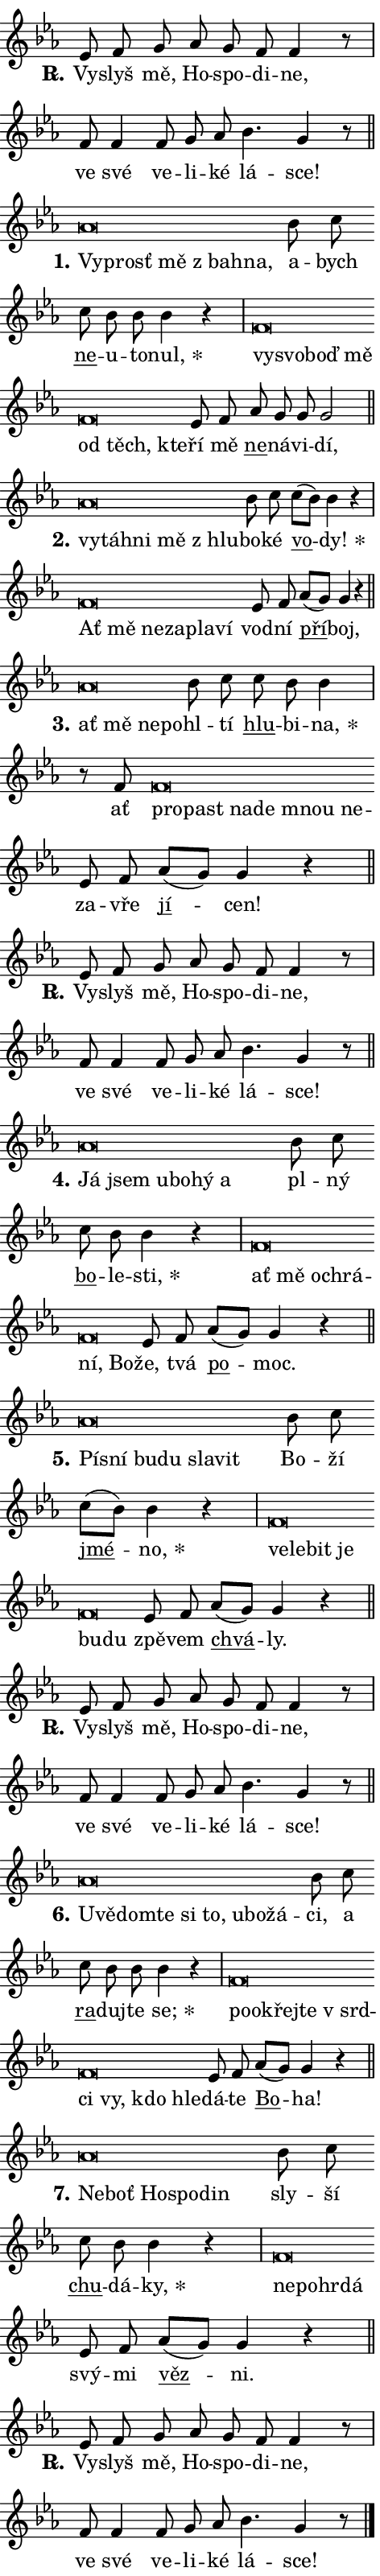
\version "2.24.0"
\header { tagline = "" }
\paper {
  indent = 0\cm
  top-margin = 0\cm
  right-margin = 0.13\cm % to fit lyric hyphens
  bottom-margin = 0\cm
  left-margin = 0\cm
  paper-width = 8\cm
  page-breaking = #ly:one-page-breaking
  system-system-spacing.basic-distance = #11
  score-system-spacing.basic-distance = #11
  ragged-last = ##f
}


%% Author: Thomas Morley
%% https://lists.gnu.org/archive/html/lilypond-user/2020-05/msg00002.html
#(define (line-position grob)
"Returns position of @var[grob} in current system:
   @code{'start}, if at first time-step
   @code{'end}, if at last time-step
   @code{'middle} otherwise
"
  (let* ((col (ly:item-get-column grob))
         (ln (ly:grob-object col 'left-neighbor))
         (rn (ly:grob-object col 'right-neighbor))
         (col-to-check-left (if (ly:grob? ln) ln col))
         (col-to-check-right (if (ly:grob? rn) rn col))
         (break-dir-left
           (and
             (ly:grob-property col-to-check-left 'non-musical #f)
             (ly:item-break-dir col-to-check-left)))
         (break-dir-right
           (and
             (ly:grob-property col-to-check-right 'non-musical #f)
             (ly:item-break-dir col-to-check-right))))
        (cond ((eqv? 1 break-dir-left) 'start)
              ((eqv? -1 break-dir-right) 'end)
              (else 'middle))))

#(define (tranparent-at-line-position vctor)
  (lambda (grob)
  "Relying on @code{line-position} select the relevant enry from @var{vctor}.
Used to determine transparency,"
    (case (line-position grob)
      ((end) (not (vector-ref vctor 0)))
      ((middle) (not (vector-ref vctor 1)))
      ((start) (not (vector-ref vctor 2))))))

noteHeadBreakVisibility =
#(define-music-function (break-visibility)(vector?)
"Makes @code{NoteHead}s transparent relying on @var{break-visibility}"
#{
  \override NoteHead.transparent =
    #(tranparent-at-line-position break-visibility)
#})

#(define delete-ledgers-for-transparent-note-heads
  (lambda (grob)
    "Reads whether a @code{NoteHead} is transparent.
If so this @code{NoteHead} is removed from @code{'note-heads} from
@var{grob}, which is supposed to be @code{LedgerLineSpanner}.
As a result ledgers are not printed for this @code{NoteHead}"
    (let* ((nhds-array (ly:grob-object grob 'note-heads))
           (nhds-list
             (if (ly:grob-array? nhds-array)
                 (ly:grob-array->list nhds-array)
                 '()))
           ;; Relies on the transparent-property being done before
           ;; Staff.LedgerLineSpanner.after-line-breaking is executed.
           ;; This is fragile ...
           (to-keep
             (remove
               (lambda (nhd)
                 (ly:grob-property nhd 'transparent #f))
               nhds-list)))
      ;; TODO find a better method to iterate over grob-arrays, similiar
      ;; to filter/remove etc for lists
      ;; For now rebuilt from scratch
      (set! (ly:grob-object grob 'note-heads)  '())
      (for-each
        (lambda (nhd)
          (ly:pointer-group-interface::add-grob grob 'note-heads nhd))
        to-keep))))

squashNotes = {
  \override NoteHead.X-extent = #'(-0.2 . 0.2)
  \override NoteHead.Y-extent = #'(-0.75 . 0)
  \override NoteHead.stencil =
    #(lambda (grob)
       (let ((pos (ly:grob-property grob 'staff-position)))
         (begin
           (if (< pos -7) (display "ERROR: Lower brevis then expected\n") (display ""))
           (if (<= pos -6) ly:text-interface::print ly:note-head::print))))
}
unSquashNotes = {
  \revert NoteHead.X-extent
  \revert NoteHead.Y-extent
  \revert NoteHead.stencil
}

hideNotes = \noteHeadBreakVisibility #begin-of-line-visible
unHideNotes = \noteHeadBreakVisibility #all-visible

% work-around for resetting accidentals
% https://lilypond.org/doc/v2.23/Documentation/notation/displaying-rhythms#unmetered-music
cadenzaMeasure = {
  \cadenzaOff
  \partial 1024 s1024
  \cadenzaOn
}

#(define-markup-command (accent layout props text) (markup?)
  "Underline accented syllable"
  (interpret-markup layout props
    #{\markup \override #'(offset . 4.3) \underline { #text }#}))

responsum = \markup \concat {
  "R" \hspace #-1.05 \path #0.1 #'((moveto 0 0.07) (lineto 0.9 0.8)) \hspace #0.05 "."
}

spaceSize = #0.6828661417322834 % exact space size for TeX Gyre Schola

\layout {
  \context {
    \Staff
    \remove "Time_signature_engraver"
    \override LedgerLineSpanner.after-line-breaking = #delete-ledgers-for-transparent-note-heads
  }
  \context {
    \Lyrics {
      \override LyricSpace.minimum-distance = \spaceSize
      \override LyricText.font-name = #"TeX Gyre Schola"
      \override LyricText.font-size = 1
      \override StanzaNumber.font-name = #"TeX Gyre Schola Bold"
      \override StanzaNumber.font-size = 1
    }
  }
  \context {
    \Score 
    \override NoteHead.text =
      #(lambda (grob) 
        (let ((pos (ly:grob-property grob 'staff-position)))
          #{\markup {
            \combine
              \halign #-0.55 \raise #(if (= pos -6) 0 0.5) \override #'(thickness . 2) \draw-line #'(3.2 . 0)
              \musicglyph "noteheads.sM1"
          }#}))
  }
}

% magnetic-lyrics.ily
%
%   written by
%     Jean Abou Samra <jean@abou-samra.fr>
%     Werner Lemberg <wl@gnu.org>
%
%   adapted by
%     Jiri Hon <jiri.hon@gmail.com>
%
% Version 2022-Apr-15

% https://www.mail-archive.com/lilypond-user@gnu.org/msg149350.html

#(define (Left_hyphen_pointer_engraver context)
   "Collect syllable-hyphen-syllable occurrences in lyrics and store
them in properties.  This engraver only looks to the left.  For
example, if the lyrics input is @code{foo -- bar}, it does the
following.

@itemize @bullet
@item
Set the @code{text} property of the @code{LyricHyphen} grob between
@q{foo} and @q{bar} to @code{foo}.

@item
Set the @code{left-hyphen} property of the @code{LyricText} grob with
text @q{foo} to the @code{LyricHyphen} grob between @q{foo} and
@q{bar}.
@end itemize

Use this auxiliary engraver in combination with the
@code{lyric-@/text::@/apply-@/magnetic-@/offset!} hook."
   (let ((hyphen #f)
         (text #f))
     (make-engraver
      (acknowledgers
       ((lyric-syllable-interface engraver grob source-engraver)
        (set! text grob)))
      (end-acknowledgers
       ((lyric-hyphen-interface engraver grob source-engraver)
        ;(when (not (grob::has-interface grob 'lyric-space-interface))
          (set! hyphen grob)));)
      ((stop-translation-timestep engraver)
       (when (and text hyphen)
         (ly:grob-set-object! text 'left-hyphen hyphen))
       (set! text #f)
       (set! hyphen #f)))))

#(define (lyric-text::apply-magnetic-offset! grob)
   "If the space between two syllables is less than the value in
property @code{LyricText@/.details@/.squash-threshold}, move the right
syllable to the left so that it gets concatenated with the left
syllable.

Use this function as a hook for
@code{LyricText@/.after-@/line-@/breaking} if the
@code{Left_@/hyphen_@/pointer_@/engraver} is active."
   (let ((hyphen (ly:grob-object grob 'left-hyphen #f)))
     (when hyphen
       (let ((left-text (ly:spanner-bound hyphen LEFT)))
         (when (grob::has-interface left-text 'lyric-syllable-interface)
           (let* ((common (ly:grob-common-refpoint grob left-text X))
                  (this-x-ext (ly:grob-extent grob common X))
                  (left-x-ext
                   (begin
                     ;; Trigger magnetism for left-text.
                     (ly:grob-property left-text 'after-line-breaking)
                     (ly:grob-extent left-text common X)))
                  ;; `delta` is the gap width between two syllables.
                  (delta (- (interval-start this-x-ext)
                            (interval-end left-x-ext)))
                  (details (ly:grob-property grob 'details))
                  (threshold (assoc-get 'squash-threshold details 0.2)))
             (when (< delta threshold)
               (let* (;; We have to manipulate the input text so that
                      ;; ligatures crossing syllable boundaries are not
                      ;; disabled.  For languages based on the Latin
                      ;; script this is essentially a beautification.
                      ;; However, for non-Western scripts it can be a
                      ;; necessity.
                      (lt (ly:grob-property left-text 'text))
                      (rt (ly:grob-property grob 'text))
                      (is-space (grob::has-interface hyphen 'lyric-space-interface))
                      (space (if is-space " " ""))
                      (extra-delta (if is-space spaceSize 0))
                      ;; Append new syllable.
                      (ltrt-space (if (and (string? lt) (string? rt))
                                (string-append lt space rt)
                                (make-concat-markup (list lt space rt))))
                      ;; Right-align `ltrt` to the right side.
                      (ltrt-space-markup (grob-interpret-markup
                               grob
                               (make-translate-markup
                                (cons (interval-length this-x-ext) 0)
                                (make-right-align-markup ltrt-space)))))
                 (begin
                   ;; Don't print `left-text`.
                   (ly:grob-set-property! left-text 'stencil #f)
                   ;; Set text and stencil (which holds all collected
                   ;; syllables so far) and shift it to the left.
                   (ly:grob-set-property! grob 'text ltrt-space)
                   (ly:grob-set-property! grob 'stencil ltrt-space-markup)
                   (ly:grob-translate-axis! grob (- (- delta extra-delta)) X))))))))))


#(define (lyric-hyphen::displace-bounds-first grob)
   ;; Make very sure this callback isn't triggered too early.
   (let ((left (ly:spanner-bound grob LEFT))
         (right (ly:spanner-bound grob RIGHT)))
     (ly:grob-property left 'after-line-breaking)
     (ly:grob-property right 'after-line-breaking)
     (ly:lyric-hyphen::print grob)))

squashThreshold = #0.4

\layout {
  \context {
    \Lyrics
    \consists #Left_hyphen_pointer_engraver
    \override LyricText.after-line-breaking =
      #lyric-text::apply-magnetic-offset!
    \override LyricHyphen.stencil = #lyric-hyphen::displace-bounds-first
    \override LyricText.details.squash-threshold = \squashThreshold
    \override LyricHyphen.minimum-distance = 0
    \override LyricHyphen.minimum-length = \squashThreshold
  }
}

squashText = \override LyricText.details.squash-threshold = 9999
unSquashText = \override LyricText.details.squash-threshold = \squashThreshold

leftText = \override LyricText.self-alignment-X = #LEFT
unLeftText = \revert LyricText.self-alignment-X

starOffset = #(lambda (grob) 
                (let ((x_offset (ly:self-alignment-interface::aligned-on-x-parent grob)))
                  (if (= x_offset 0) 0 (+ x_offset 1.2))))

star = #(define-music-function (syllable)(string?)
"Append star separator at the end of a syllable"
#{
  \once \override LyricText.X-offset = #starOffset
  \lyricmode { \markup {
    #syllable
    \override #'((font-name . "TeX Gyre Schola Bold")) \hspace #0.2 \lower #0.65 \larger "*"
  } }
#})

starAccent = #(define-music-function (syllable)(string?)
"Append star separator at the end of a syllable and make accent"
#{
  \once \override LyricText.X-offset = #starOffset
  \lyricmode { \markup {
    \accent #syllable
    \override #'((font-name . "TeX Gyre Schola Bold")) \hspace #0.2 \lower #0.65 \larger "*"
  } }
#})

breath = #(define-music-function (syllable)(string?)
"Append breathing indicator at the end of a syllable"
#{
  \lyricmode { \markup { #syllable "+" } }
#})

optionalBreath = #(define-music-function (syllable)(string?)
"Append optional breathing indicator at the end of a syllable"
#{
  \lyricmode { \markup { #syllable "(+)" } }
#})


\score {
    <<
        \new Voice = "melody" { \cadenzaOn \key es \major \relative { es'8 f g as g f f4 r8 \cadenzaMeasure \bar "|" f f4 \bar "" f8 g as \bar "" bes4. g4 r8 \cadenzaMeasure \bar "||" \break } }
        \new Lyrics \lyricsto "melody" { \lyricmode { \set stanza = \responsum
Vy -- slyš mě, Ho -- spo -- di -- ne, ve své ve -- li -- ké lá -- sce! } }
    >>
    \layout {}
}

\score {
    <<
        \new Voice = "melody" { \cadenzaOn \key es \major \relative { \squashNotes as'\breve*1/16 \hideNotes \breve*1/16 \bar "" \breve*1/16 \bar "" \breve*1/16 \breve*1/16 \bar "" \unHideNotes \unSquashNotes bes8 c \bar "" c bes bes bes4 r \cadenzaMeasure \bar "|" \squashNotes f\breve*1/16 \hideNotes \breve*1/16 \bar "" \breve*1/16 \bar "" \breve*1/16 \bar "" \breve*1/16 \bar "" \breve*1/16 \breve*1/16 \bar "" \unHideNotes \unSquashNotes es8 f \bar "" as g g g2 \cadenzaMeasure \bar "||" \break } }
        \new Lyrics \lyricsto "melody" { \lyricmode { \set stanza = "1."
\leftText Vy -- \squashText prosť mě "z ba" -- hna, \unLeftText \unSquashText a -- bych \markup \accent ne -- u -- to -- \star nul, \leftText vy -- \squashText svo -- boď mě od těch, kte -- \unLeftText \unSquashText ří mě \markup \accent ne -- ná -- vi -- dí, } }
    >>
    \layout {}
}

\score {
    <<
        \new Voice = "melody" { \cadenzaOn \key es \major \relative { \squashNotes as'\breve*1/16 \hideNotes \breve*1/16 \bar "" \breve*1/16 \bar "" \breve*1/16 \breve*1/16 \bar "" \unHideNotes \unSquashNotes bes8 c \bar "" c[( bes)] bes4 r \cadenzaMeasure \bar "|" \squashNotes f\breve*1/16 \hideNotes \breve*1/16 \bar "" \breve*1/16 \bar "" \breve*1/16 \bar "" \breve*1/16 \breve*1/16 \bar "" \unHideNotes \unSquashNotes es8 f \bar "" as[( g)] g4 r \cadenzaMeasure \bar "||" \break } }
        \new Lyrics \lyricsto "melody" { \lyricmode { \set stanza = "2."
\leftText vy -- \squashText táh -- ni mě "z hlu" -- \unLeftText \unSquashText bo -- ké \markup \accent vo -- \star dy! \leftText Ať \squashText mě ne -- za -- pla -- ví \unLeftText \unSquashText vod -- ní \markup \accent pří -- boj, } }
    >>
    \layout {}
}

\score {
    <<
        \new Voice = "melody" { \cadenzaOn \key es \major \relative { \squashNotes as'\breve*1/16 \hideNotes \breve*1/16 \bar "" \breve*1/16 \breve*1/16 \bar "" \unHideNotes \unSquashNotes bes8 c \bar "" c bes bes4 \cadenzaMeasure \bar "|" r8 f8 \squashNotes f\breve*1/16 \hideNotes \breve*1/16 \bar "" \breve*1/16 \bar "" \breve*1/16 \bar "" \breve*1/16 \breve*1/16 \bar "" \unHideNotes \unSquashNotes es8 f \bar "" as[( g)] g4 r \cadenzaMeasure \bar "||" \break } }
        \new Lyrics \lyricsto "melody" { \lyricmode { \set stanza = "3."
\leftText ať \squashText mě ne -- po -- \unLeftText \unSquashText hl -- tí \markup \accent hlu -- bi -- \star na, ať \leftText pro -- \squashText past na -- de mnou ne -- \unLeftText \unSquashText za -- vře \markup \accent jí -- cen! } }
    >>
    \layout {}
}

\score {
    <<
        \new Voice = "melody" { \cadenzaOn \key es \major \relative { es'8 f g as g f f4 r8 \cadenzaMeasure \bar "|" f f4 \bar "" f8 g as \bar "" bes4. g4 r8 \cadenzaMeasure \bar "||" \break } }
        \new Lyrics \lyricsto "melody" { \lyricmode { \set stanza = \responsum
Vy -- slyš mě, Ho -- spo -- di -- ne, ve své ve -- li -- ké lá -- sce! } }
    >>
    \layout {}
}

\score {
    <<
        \new Voice = "melody" { \cadenzaOn \key es \major \relative { \squashNotes as'\breve*1/16 \hideNotes \breve*1/16 \bar "" \breve*1/16 \bar "" \breve*1/16 \bar "" \breve*1/16 \breve*1/16 \bar "" \unHideNotes \unSquashNotes bes8 c \bar "" c bes bes4 r \cadenzaMeasure \bar "|" \squashNotes f\breve*1/16 \hideNotes \breve*1/16 \bar "" \breve*1/16 \bar "" \breve*1/16 \bar "" \breve*1/16 \breve*1/16 \bar "" \unHideNotes \unSquashNotes es8 f \bar "" as[( g)] g4 r \cadenzaMeasure \bar "||" \break } }
        \new Lyrics \lyricsto "melody" { \lyricmode { \set stanza = "4."
\leftText Já \squashText jsem u -- bo -- hý a \unLeftText \unSquashText pl -- ný \markup \accent bo -- le -- \star sti, \leftText ať \squashText mě o -- chrá -- ní, Bo -- \unLeftText \unSquashText že, tvá \markup \accent po -- moc. } }
    >>
    \layout {}
}

\score {
    <<
        \new Voice = "melody" { \cadenzaOn \key es \major \relative { \squashNotes as'\breve*1/16 \hideNotes \breve*1/16 \bar "" \breve*1/16 \bar "" \breve*1/16 \bar "" \breve*1/16 \breve*1/16 \bar "" \unHideNotes \unSquashNotes bes8 c \bar "" c[( bes)] bes4 r \cadenzaMeasure \bar "|" \squashNotes f\breve*1/16 \hideNotes \breve*1/16 \bar "" \breve*1/16 \bar "" \breve*1/16 \bar "" \breve*1/16 \breve*1/16 \bar "" \unHideNotes \unSquashNotes es8 f \bar "" as[( g)] g4 r \cadenzaMeasure \bar "||" \break } }
        \new Lyrics \lyricsto "melody" { \lyricmode { \set stanza = "5."
\leftText Pí -- \squashText sní bu -- du sla -- vit \unLeftText \unSquashText Bo -- ží \markup \accent jmé -- \star no, \leftText ve -- \squashText le -- bit je bu -- du \unLeftText \unSquashText zpě -- vem \markup \accent chvá -- ly. } }
    >>
    \layout {}
}

\score {
    <<
        \new Voice = "melody" { \cadenzaOn \key es \major \relative { es'8 f g as g f f4 r8 \cadenzaMeasure \bar "|" f f4 \bar "" f8 g as \bar "" bes4. g4 r8 \cadenzaMeasure \bar "||" \break } }
        \new Lyrics \lyricsto "melody" { \lyricmode { \set stanza = \responsum
Vy -- slyš mě, Ho -- spo -- di -- ne, ve své ve -- li -- ké lá -- sce! } }
    >>
    \layout {}
}

\score {
    <<
        \new Voice = "melody" { \cadenzaOn \key es \major \relative { \squashNotes as'\breve*1/16 \hideNotes \breve*1/16 \bar "" \breve*1/16 \bar "" \breve*1/16 \bar "" \breve*1/16 \bar "" \breve*1/16 \bar "" \breve*1/16 \bar "" \breve*1/16 \breve*1/16 \bar "" \unHideNotes \unSquashNotes bes8 c \bar "" c bes bes bes4 r \cadenzaMeasure \bar "|" \squashNotes f\breve*1/16 \hideNotes \breve*1/16 \bar "" \breve*1/16 \bar "" \breve*1/16 \bar "" \breve*1/16 \bar "" \breve*1/16 \bar "" \breve*1/16 \bar "" \breve*1/16 \breve*1/16 \bar "" \unHideNotes \unSquashNotes es8 f \bar "" as[( g)] g4 r \cadenzaMeasure \bar "||" \break } }
        \new Lyrics \lyricsto "melody" { \lyricmode { \set stanza = "6."
\leftText U -- \squashText vě -- dom -- te si to, u -- bo -- žá -- \unLeftText \unSquashText ci, a \markup \accent ra -- duj -- te \star se; \leftText po -- \squashText o -- křej -- te "v srd" -- ci vy, kdo hle -- \unLeftText \unSquashText dá -- te \markup \accent Bo -- ha! } }
    >>
    \layout {}
}

\score {
    <<
        \new Voice = "melody" { \cadenzaOn \key es \major \relative { \squashNotes as'\breve*1/16 \hideNotes \breve*1/16 \bar "" \breve*1/16 \bar "" \breve*1/16 \breve*1/16 \bar "" \unHideNotes \unSquashNotes bes8 c \bar "" c bes bes4 r \cadenzaMeasure \bar "|" \squashNotes f\breve*1/16 \hideNotes \breve*1/16 \bar "" \breve*1/16 \breve*1/16 \bar "" \unHideNotes \unSquashNotes es8 f \bar "" as[( g)] g4 r \cadenzaMeasure \bar "||" \break } }
        \new Lyrics \lyricsto "melody" { \lyricmode { \set stanza = "7."
\leftText Ne -- \squashText boť Ho -- spo -- din \unLeftText \unSquashText sly -- ší \markup \accent chu -- dá -- \star ky, \leftText ne -- \squashText po -- hr -- dá \unLeftText \unSquashText svý -- mi \markup \accent věz -- ni. } }
    >>
    \layout {}
}

\score {
    <<
        \new Voice = "melody" { \cadenzaOn \key es \major \relative { es'8 f g as g f f4 r8 \cadenzaMeasure \bar "|" f f4 \bar "" f8 g as \bar "" bes4. g4 r8 \cadenzaMeasure \bar "||" \break } \bar "|." }
        \new Lyrics \lyricsto "melody" { \lyricmode { \set stanza = \responsum
Vy -- slyš mě, Ho -- spo -- di -- ne, ve své ve -- li -- ké lá -- sce! } }
    >>
    \layout {}
}
